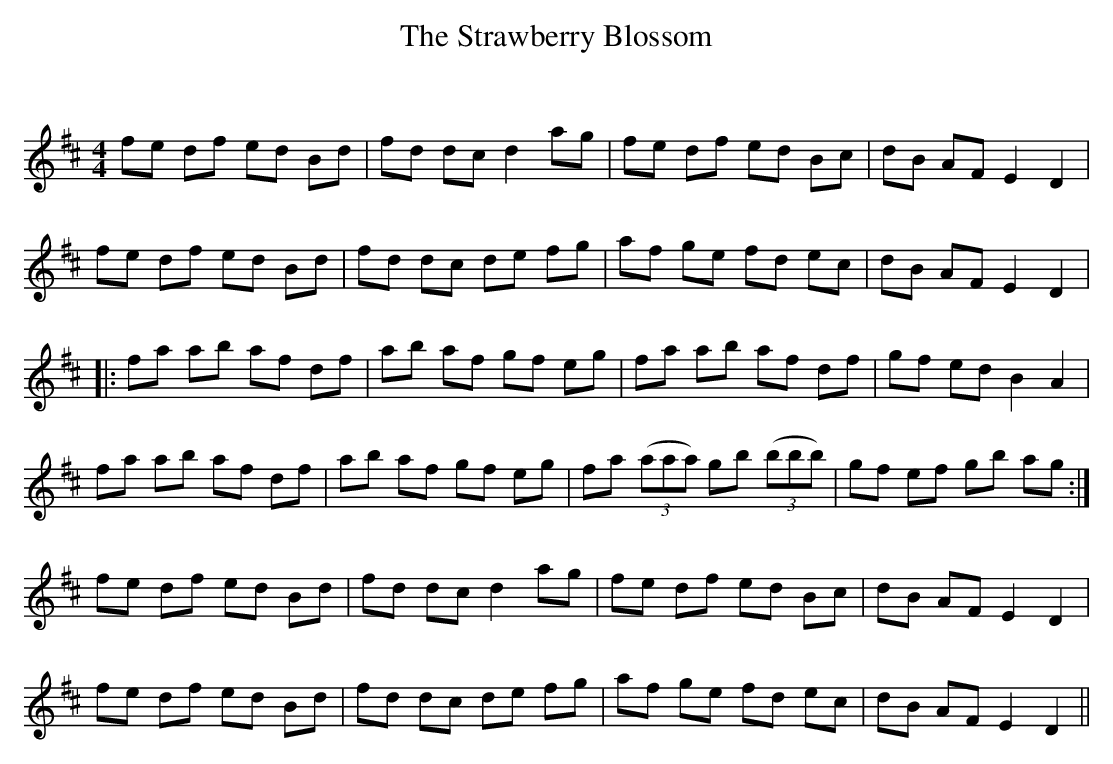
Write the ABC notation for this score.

X:1
T: The Strawberry Blossom
C:
Q: 232
K:D
M:4/4
L:1/8
fe df ed Bd|fd dc d2 ag|fe df ed Bc|dB AF E2 D2|
fe df ed Bd|fd dc de fg|af ge fd ec|dB AF E2 D2|
|:fa ab af df|ab af gf eg|fa ab af df|gf ed B2 A2|
fa ab af df|ab af gf eg|fa ((3aaa) gb ((3bbb) |gf ef gb ag:|
fe df ed Bd|fd dc d2 ag|fe df ed Bc|dB AF E2 D2|
fe df ed Bd|fd dc de fg|af ge fd ec|dB AF E2 D2||
